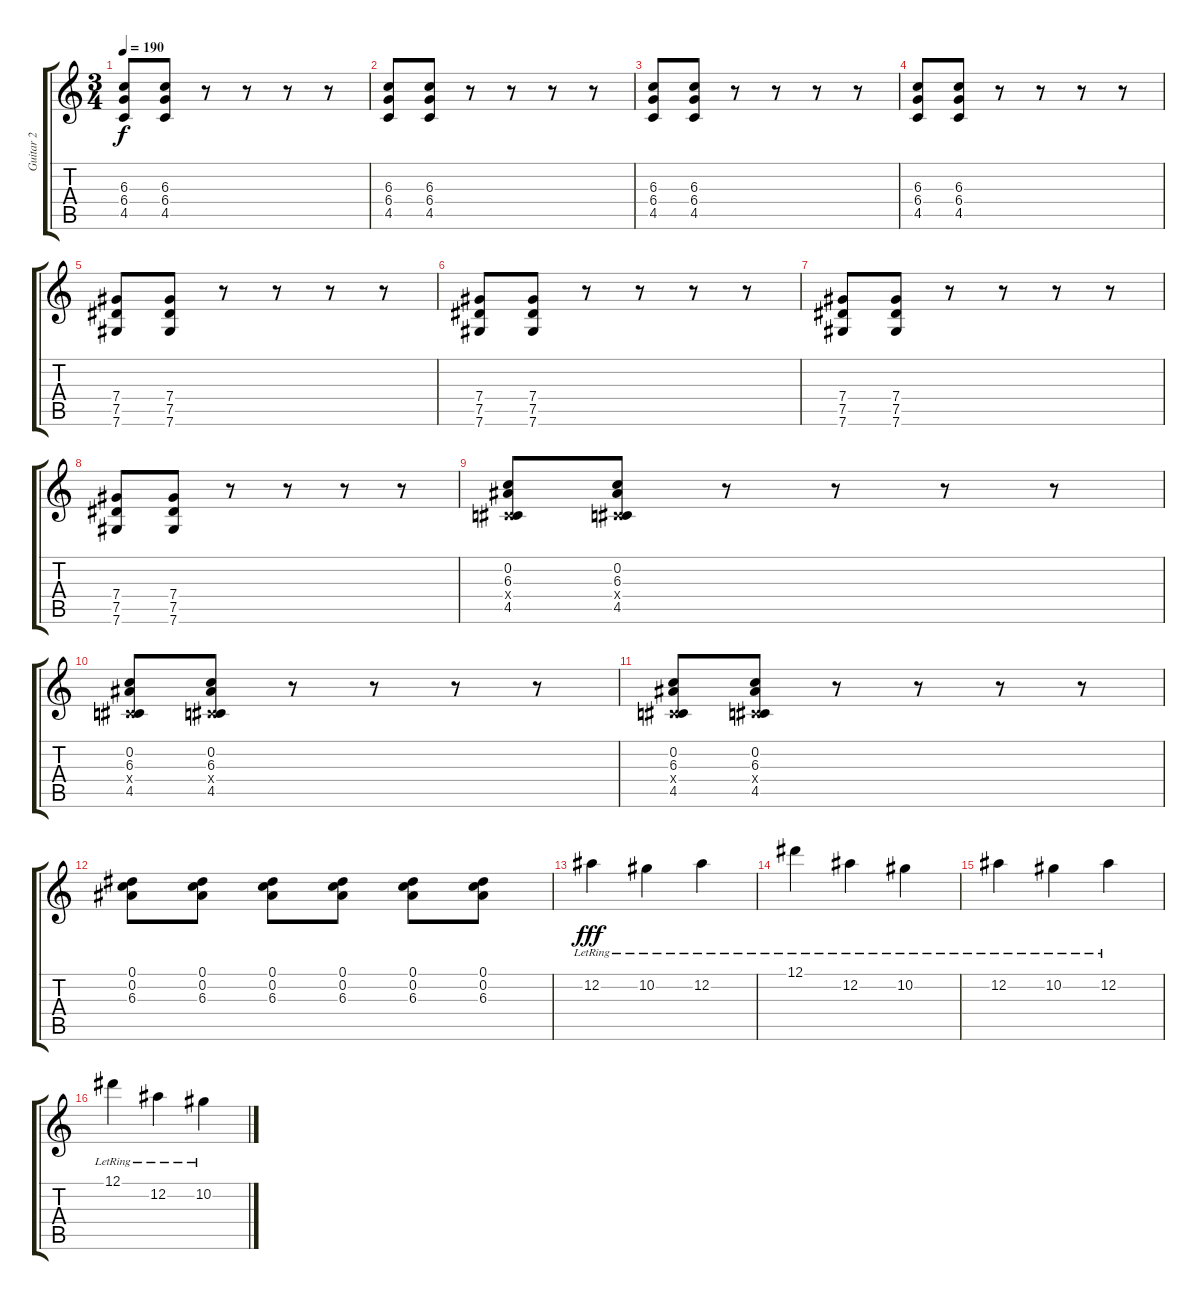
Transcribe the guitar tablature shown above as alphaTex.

\track ("Guitar 2" "Guitar 2") {instrument electricguitarclean}
\staff {score tabs}
\tuning (Eb4 Bb3 Gb3 Db3 Ab2 Db2) {hide}
\ts (3 4)
\tempo 190
\clef g2
\ks c
(6.3 6.4 4.5).8{dy f} (6.3 6.4 4.5).8 r.8 r.8 r.8 r.8 |
(6.3 6.4 4.5).8 (6.3 6.4 4.5).8 r.8 r.8 r.8 r.8 |
(6.3 6.4 4.5).8 (6.3 6.4 4.5).8 r.8 r.8 r.8 r.8 |
(6.3 6.4 4.5).8 (6.3 6.4 4.5).8 r.8 r.8 r.8 r.8 |
(7.4 7.5 7.6).8 (7.4 7.5 7.6).8 r.8 r.8 r.8 r.8 |
(7.4 7.5 7.6).8 (7.4 7.5 7.6).8 r.8 r.8 r.8 r.8 |
(7.4 7.5 7.6).8 (7.4 7.5 7.6).8 r.8 r.8 r.8 r.8 |
(7.4 7.5 7.6).8 (7.4 7.5 7.6).8 r.8 r.8 r.8 r.8 |
(0.2 6.3 0.4{x} 4.5).8 (0.2 6.3 0.4{x} 4.5).8 r.8 r.8 r.8 r.8 |
(0.2 6.3 0.4{x} 4.5).8 (0.2 6.3 0.4{x} 4.5).8 r.8 r.8 r.8 r.8 |
(0.2 6.3 0.4{x} 4.5).8 (0.2 6.3 0.4{x} 4.5).8 r.8 r.8 r.8 r.8 |
(0.1 0.2 6.3).8 (0.1 0.2 6.3).8 (0.1 0.2 6.3).8 (0.1 0.2 6.3).8 (0.1 0.2 6.3).8 (0.1 0.2 6.3).8 |
12.2{lr}.4{dy fff instrument electricguitarclean} 10.2{lr}.4 12.2{lr}.4 |
12.1{lr}.4 12.2{lr}.4 10.2{lr}.4 |
12.2{lr}.4 10.2{lr}.4 12.2{lr}.4 |
12.1{lr}.4 12.2{lr}.4 10.2{lr}.4
